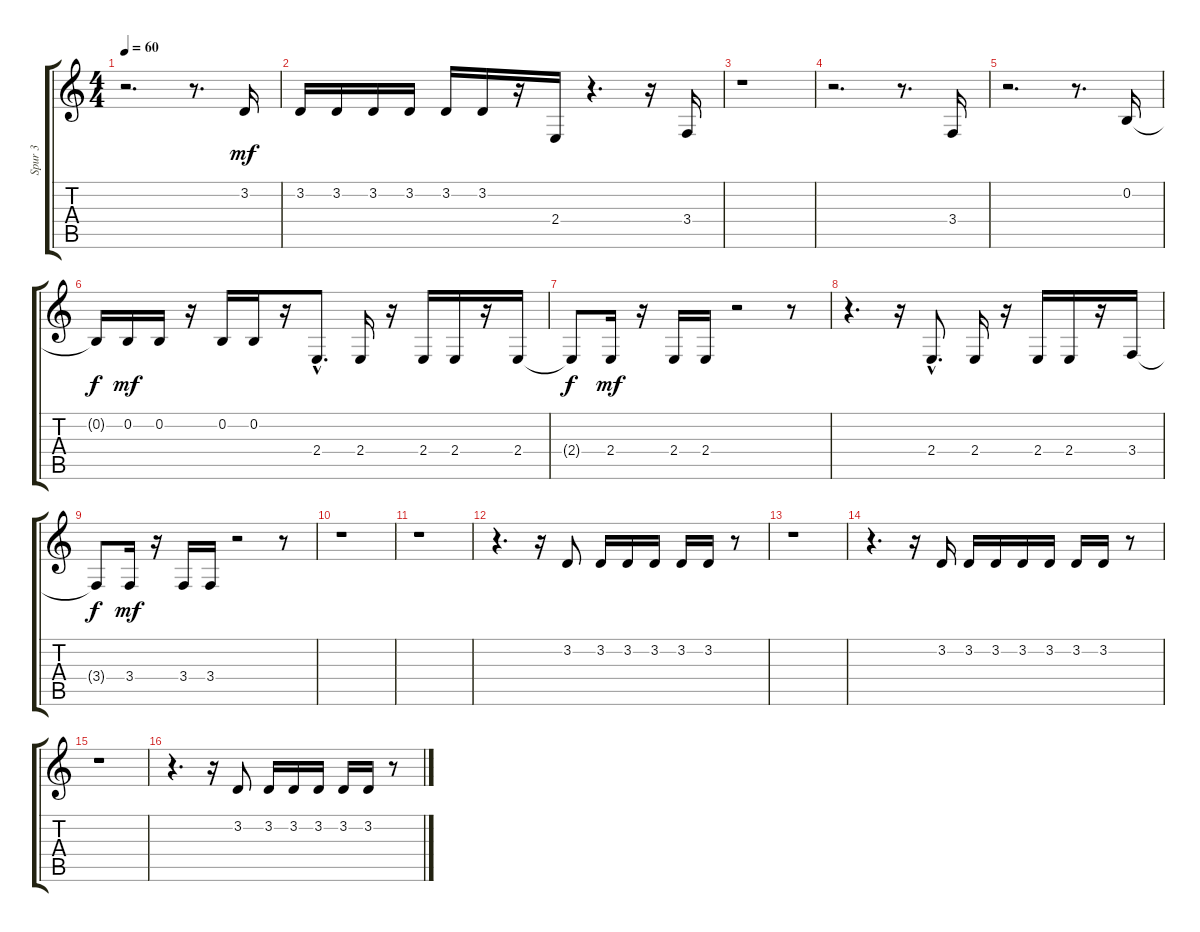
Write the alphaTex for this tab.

\track ("Spur 3" "Spur 3") {instrument acousticgrandpiano}
\staff {score tabs}
\tuning (E4 B3 G3 D3 A2 E2) {hide}
\ts (4 4)
\tempo 60
\clef g2
\ks c
r.2{d dy mf} r.8{d} 3.2.16 |
3.2.16 3.2.16 3.2.16 3.2.16 3.2.16 3.2.16 r.16 2.4.16 r.4{d} r.16 3.4.16 |
r.1 |
r.2{d} r.8{d} 3.4.16 |
r.2{d} r.8{d} 0.2.16 |
0.2{t}.16{dy f} 0.2.16{dy mf} 0.2.16 r.16 0.2.16 0.2.16 r.16 2.4{hac}.8{d} 2.4.16 r.16 2.4.16 2.4.16 r.16 2.4.16 |
2.4{t}.8{dy f} 2.4.16{dy mf} r.16 2.4.16 2.4.16 r.2 r.8 |
r.4{d} r.16 2.4{hac}.8{d} 2.4.16 r.16 2.4.16 2.4.16 r.16 3.4.16 |
3.4{t}.8{dy f} 3.4.16{dy mf} r.16 3.4.16 3.4.16 r.2 r.8 |
r.1 |
r.1 |
r.4{d} r.16 3.2.8 3.2.16 3.2.16 3.2.16 3.2.16 3.2.16 r.8 |
r.1 |
r.4{d} r.16 3.2.16 3.2.16 3.2.16 3.2.16 3.2.16 3.2.16 3.2.16 r.8 |
r.1 |
r.4{d} r.16 3.2.8 3.2.16 3.2.16 3.2.16 3.2.16 3.2.16 r.8
